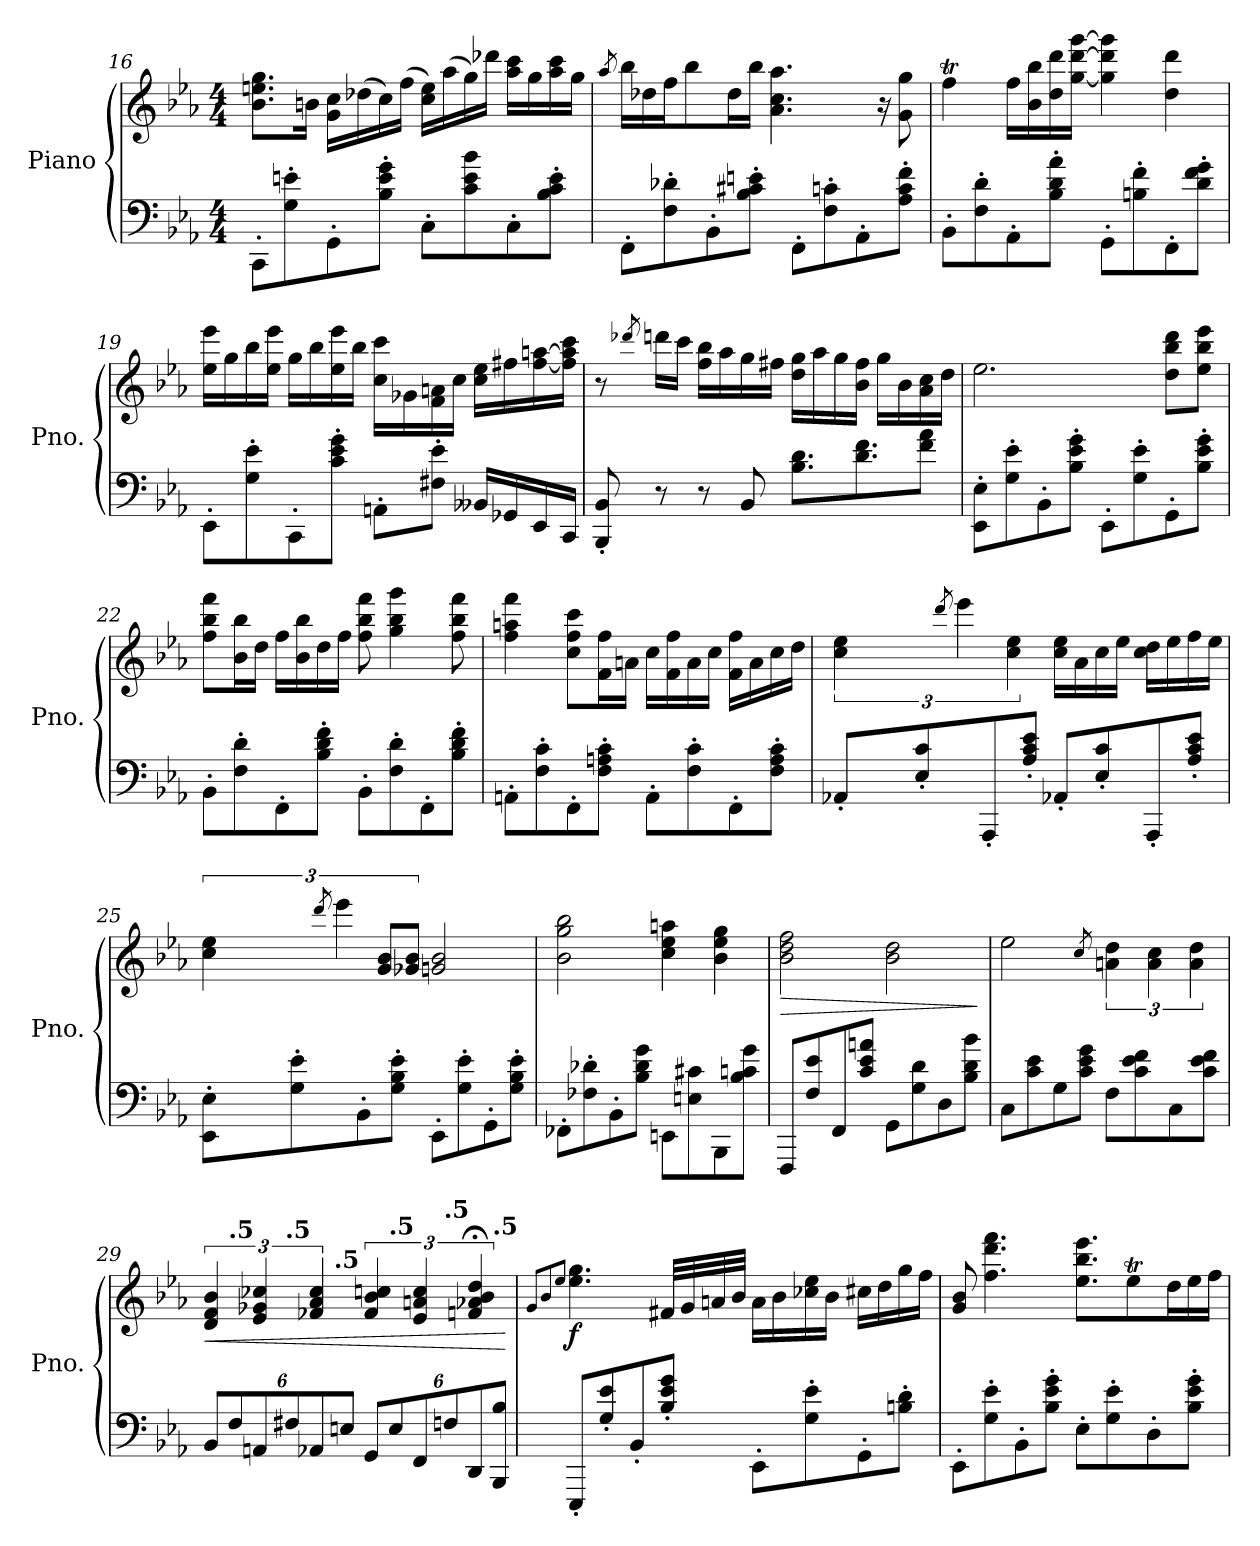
**kern	**kern	**dynam
*part1	*part1	*part1
*staff2	*staff1	*staff1/2
*I"Piano	*	*
*I'Pno.	*	*
!!LO:LB:g=z
*clefF4	*clefG2	*
*k[b-e-a-]	*k[b-e-a-]	*
*M4/4	*M4/4	*
=16	=16	=16
8CC'\L	8.b-\ 8.een\ 8.gg\L	.
8G\' 8en\'	.	.
.	16bn\Jk	.
8GG'\	16g\ 16cc\LL	.
.	(>16dd-X\	.
8B-\' 8e\' 8g\'J	16cc\)	.
.	(>16ff\JJ	.
8C'\L	16cc\ 16ee\LL)	.
.	(>16aa-\	.
8c\ 8e\ 8b-\	16gg\)	.
.	16ddd-X\JJ	.
8C'\	16aa-\ 16ccc\LL	.
.	16gg\	.
8B-\' 8c\' 8e\'J	16aa-\ 16ccc\	.
.	16gg\JJ	.
=17	=17	=17
.	8qaa-/	.
8FF'\L	16bb-\LL	.
.	16dd-X\	.
8F\' 8d-X\'	16ff\J	.
.	8bb-\	.
8BB-'\	.	.
.	16dd-\L	.
8B-\' 8c#X\' 8en\'J	16bb-\JJ	.
.	4.a-\ 4.cc\ 4.aa-\	.
8FF'\L	.	.
8F\' 8cn\'	.	.
8AA-'\	.	.
.	16r	.
8A-\' 8c\' 8f\'J	8g\ 8gg\	.
!!LO:LB:g=z
=18	=18	=18
8BB-'\L	4ffT\	.
8F\' 8d\'	.	.
8AA-'\	16ff\LL	.
.	16b-\ 16bb-\	.
8B-\' 8d\' 8a-\'J	16dd\ 16ddd\	.
.	[16gg\ [16ddd\ [16ggg\JJ	.
8GG'\L	4gg\] 4ddd\] 4ggg\]	.
8Bn\' 8f\'	.	.
8FF'\	4dd\ 4ddd\	.
8d\' 8f\' 8g\'J	.	.
=19	=19	=19
8EE-'\L	16ee-\ 16eee-\LL	.
.	16gg\	.
8G\' 8e-\'	16bb-\	.
.	16ee-\ 16eee-\JJ	.
8CC'\	16gg\LL	.
.	16bb-\	.
8c\' 8e-\' 8g\'J	16ee-\ 16eee-\	.
.	16bb-\JJ	.
8AAn'\L	16cc\ 16ccc\LL	.
.	16g-X\	.
8F#X\' 8e-\'J	16f\ 16an\	.
.	16cc\JJ	.
16BB--X/LL	16cc\ 16ee-\LL	.
16GG-X/	16ff#X\	.
16EE-/	[16ff#\ [16aan\	.
16CC/JJ	16ff#\] 16aa\] 16ccc\JJ	.
!!LO:PB:g=z
=20	=20	=20
8BBB-/' 8BB-/'	8r	.
.	8qddd-X/	.
8r	16dddn\LL	.
.	16ccc\JJ	.
8r	16ff\ 16bb-\LL	.
.	16aa-\	.
8BB-/	16gg\	.
.	16ff#X\JJ	.
8.B-\ 8.d\L	16dd\ 16gg\LL	.
.	16aa-\	.
.	16gg\	.
8.d\ 8.f\	16b-\ 16ff#\JJ	.
.	16gg\LL	.
.	16b-\	.
8f\ 8a-\J	16a-\ 16cc\	.
.	16dd\JJ	.
=21	=21	=21
8EE-\' 8E-\'L	2.ee-\	.
8G\' 8e-\'	.	.
8BB-'\	.	.
8B-\' 8e-\' 8g\'J	.	.
8EE-'\L	.	.
8G\' 8e-\'	.	.
8GG'\	8dd\ 8bb-\ 8ddd\L	.
8B-\' 8e-\' 8g\'J	8ee-\ 8bb-\ 8eee-\J	.
=22	=22	=22
8BB-'\L	8ff\ 8bb-\ 8fff\L	.
8F\' 8d\'	16b-\ 16bb-\L	.
.	16dd\JJ	.
8FF'\	16ff\LL	.
.	16b-\ 16bb-\	.
8B-\' 8d\' 8f\'J	16dd\	.
.	16ff\JJ	.
8BB-'\L	8ff\ 8bb-\ 8fff\	.
8F\' 8d\'	4gg\ 4bb-\ 4ggg\	.
8FF'\	.	.
8B-\' 8d\' 8f\'J	8ff\ 8bb-\ 8fff\	.
!!LO:LB:g=z
=23	=23	=23
8AAn'\L	4ff\ 4aan\ 4fff\	.
8F\' 8c\'	.	.
8FF'\	8cc\ 8ff\ 8ccc\L	.
8F\' 8An\' 8c\'J	16f\ 16ff\L	.
.	16an\JJ	.
8AA'\L	16cc\LL	.
.	16f\ 16ff\	.
8F\' 8c\'	16a\	.
.	16cc\JJ	.
8FF'\	16f\ 16ff\LL	.
.	16a\	.
8F\' 8A\' 8c\'J	16cc\	.
.	16dd\JJ	.
=24	=24	=24
8AA-X'/L	6cc\ 6ee-\	.
8E-/' 8c/'	.	.
.	8qddd/	.
.	6eee-\	.
8AAA-'/	.	.
.	6cc\ 6ee-\	.
8A-/' 8c/' 8e-/'J	.	.
8AA-X'/L	16cc\ 16ee-\LL	.
.	16a-\	.
8E-/' 8c/'	16cc\	.
.	16ee-\JJ	.
8AAA-'/	16cc\ 16dd\LL	.
.	16ee-\	.
8A-/' 8c/' 8e-/'J	16ff\	.
.	16ee-\JJ	.
=25	=25	=25
8EE-\' 8E-\'L	6cc\ 6ee-\	.
8G\' 8e-\'	.	.
.	8qddd/	.
.	6eee-\	.
8BB-'\	.	.
.	12g/ 12b-/L	.
8G\' 8B-\' 8e-\'J	.	.
.	12g-X/ 12b-/J	.
8EE-'\L	2gn/ 2b-/	.
8G\' 8e-\'	.	.
8GG'\	.	.
8G\' 8B-\' 8e-\'J	.	.
!!LO:LB:g=z
=26	=26	=26
8FF-X'\L	2b-\ 2gg\ 2bb-\	.
8F-X\' 8d-X\'	.	.
8BB-'\	.	.
8B-\ 8d-\ 8g\J	.	.
8EEn\L	4cc\ 4ee-\ 4aan\	.
8En\ 8c#X\	.	.
8BBB-\	4b-\ 4ee-\ 4gg\	.
8B-\ 8cn\ 8g\J	.	.
=27	=27	=27
!	!	!LO:HP:b
8FFF/L	2b-\ 2dd\ 2ff\	>
8F/ 8e-/	.	.
8FF/	.	.
8c/ 8e-/ 8an/J	.	.
8GG\L	2b-\ 2dd\	.
8G\ 8d\	.	.
8D\	.	.
8B-\ 8d\ 8b-\J	.	.
.	.	]
=28	=28	=28
!	!	!LO:DY:b=2
!	!	!LO:DY:n=1:b
8C\L	2ee-\	mp p
8c\ 8e-\	.	.
8G\	.	.
8c\ 8e-\ 8g\J	.	.
.	8qcc/	.
8F\L	6an\ 6dd\	.
8c\ 8e-\ 8f\	.	.
.	6a\ 6cc\	.
8C\	.	.
.	6a\ 6dd\	.
8c\ 8e-\ 8f\J	.	.
!!LO:LB:g=z
=29	=29	=29
*Xbrackettup	*	*
*	*MM100	*
!	!	!LO:HP:b
*	*^	*
*	*	*^	*
*	*	*	*^	*
*	*	*	*	*^	*
12BB-/L	6d/ 6f/ 6b-/	12ryy	4ryy	3ryy	3..ryy	<
*	*MM97	*	*	*	*	*
!	!	!LO:TX:a:B:t=.5	!	!	!	!
12F/	.	3%2ryy	.	.	.	.
*	*MM95	*	*	*	*	*
12AAn/	6e-/ 6g-X/ 6cc-X/	.	.	.	.	.
*	*MM92	*	*	*	*	*
!	!	!	!LO:TX:a:B:t=.5	!	!	!
12F#X/	.	.	2.ryy	.	.	.
*	*MM90	*	*	*	*	*
12AA-X/	6f-X/ 6a-/ 6cc-/	.	.	12ryy	.	.
*	*MM87	*	*	*	*	*
!	!	!	!	!LO:TX:a:B:t=.5	!	!
12En/J	.	.	.	3..ryy	.	.
*	*MM85	*	*	*	*	*
12GG/L	6f-/ 6b-/ 6ccn/	.	.	.	.	.
*	*MM82	*	*	*	*	*
!	!	!	!	!	!LO:TX:a:B:t=.5	!
12E/	.	.	.	.	3ryy	.
*	*MM80	*	*	*	*	*
12FF/	6e-/ 6an/ 6cc/	.	.	.	.	.
*	*MM77	*	*	*	*	*
!	!	!LO:TX:a:B:t=.5	!	!	!	!
12Fn/	.	6.ryy	.	.	.	.
*	*MM75	*	*	*	*	*
12DD/	6fn/;< 6a-X/;< 6b-/;< 6dd/;<	.	.	.	.	.
*	*MM72	*	*	*	*	*
!	!	!	!	!	!LO:TX:a:B:t=.5	!
12BBB-/ 12B-/J	.	.	.	.	12ryy	.
.	.	.	.	.	.	[
*	*v	*v	*v	*v	*v	*
=30	=30	=30
*	*MM100	*
.	8qg/L	.
.	8qb-/	.
.	8qee-/J	.
!	!	!LO:DY:b
8EEE-'/L	4.ee-\ 4.gg\	f
8G/' 8e-/'	.	.
8BB-'/	.	.
8B-/' 8e-/' 8g/'J	32f#X/LLL	.
.	32g/	.
.	32an/	.
.	32b-/JJJ	.
8EE-'\L	16a\LL	.
.	16b-\	.
8G\' 8e-\'	16cc-X\ 16ee-\	.
.	16b-\JJ	.
8GG'\	16cc#X\LL	.
.	16dd\	.
8Bn\' 8d\'J	16gg\	.
.	16ff\JJ	.
!!LO:LB:g=z
=31	=31	=31
8EE-'\L	8g/ 8b-/	.
8G\' 8e-\'	4.ff\ 4.ddd\ 4.fff\	.
8BB-'\	.	.
8B-\' 8e-\' 8g\'J	.	.
8E-'\L	8.ee-\ 8.bb-\ 8.eee-\L	.
8G\' 8e-\'	.	.
.	8ee-T\	.
8D'\	.	.
.	16dd\L	.
8B-\' 8e-\' 8g\'J	16ee-\	.
.	16ff\JJ	.
=	=	=
*-	*-	*-
